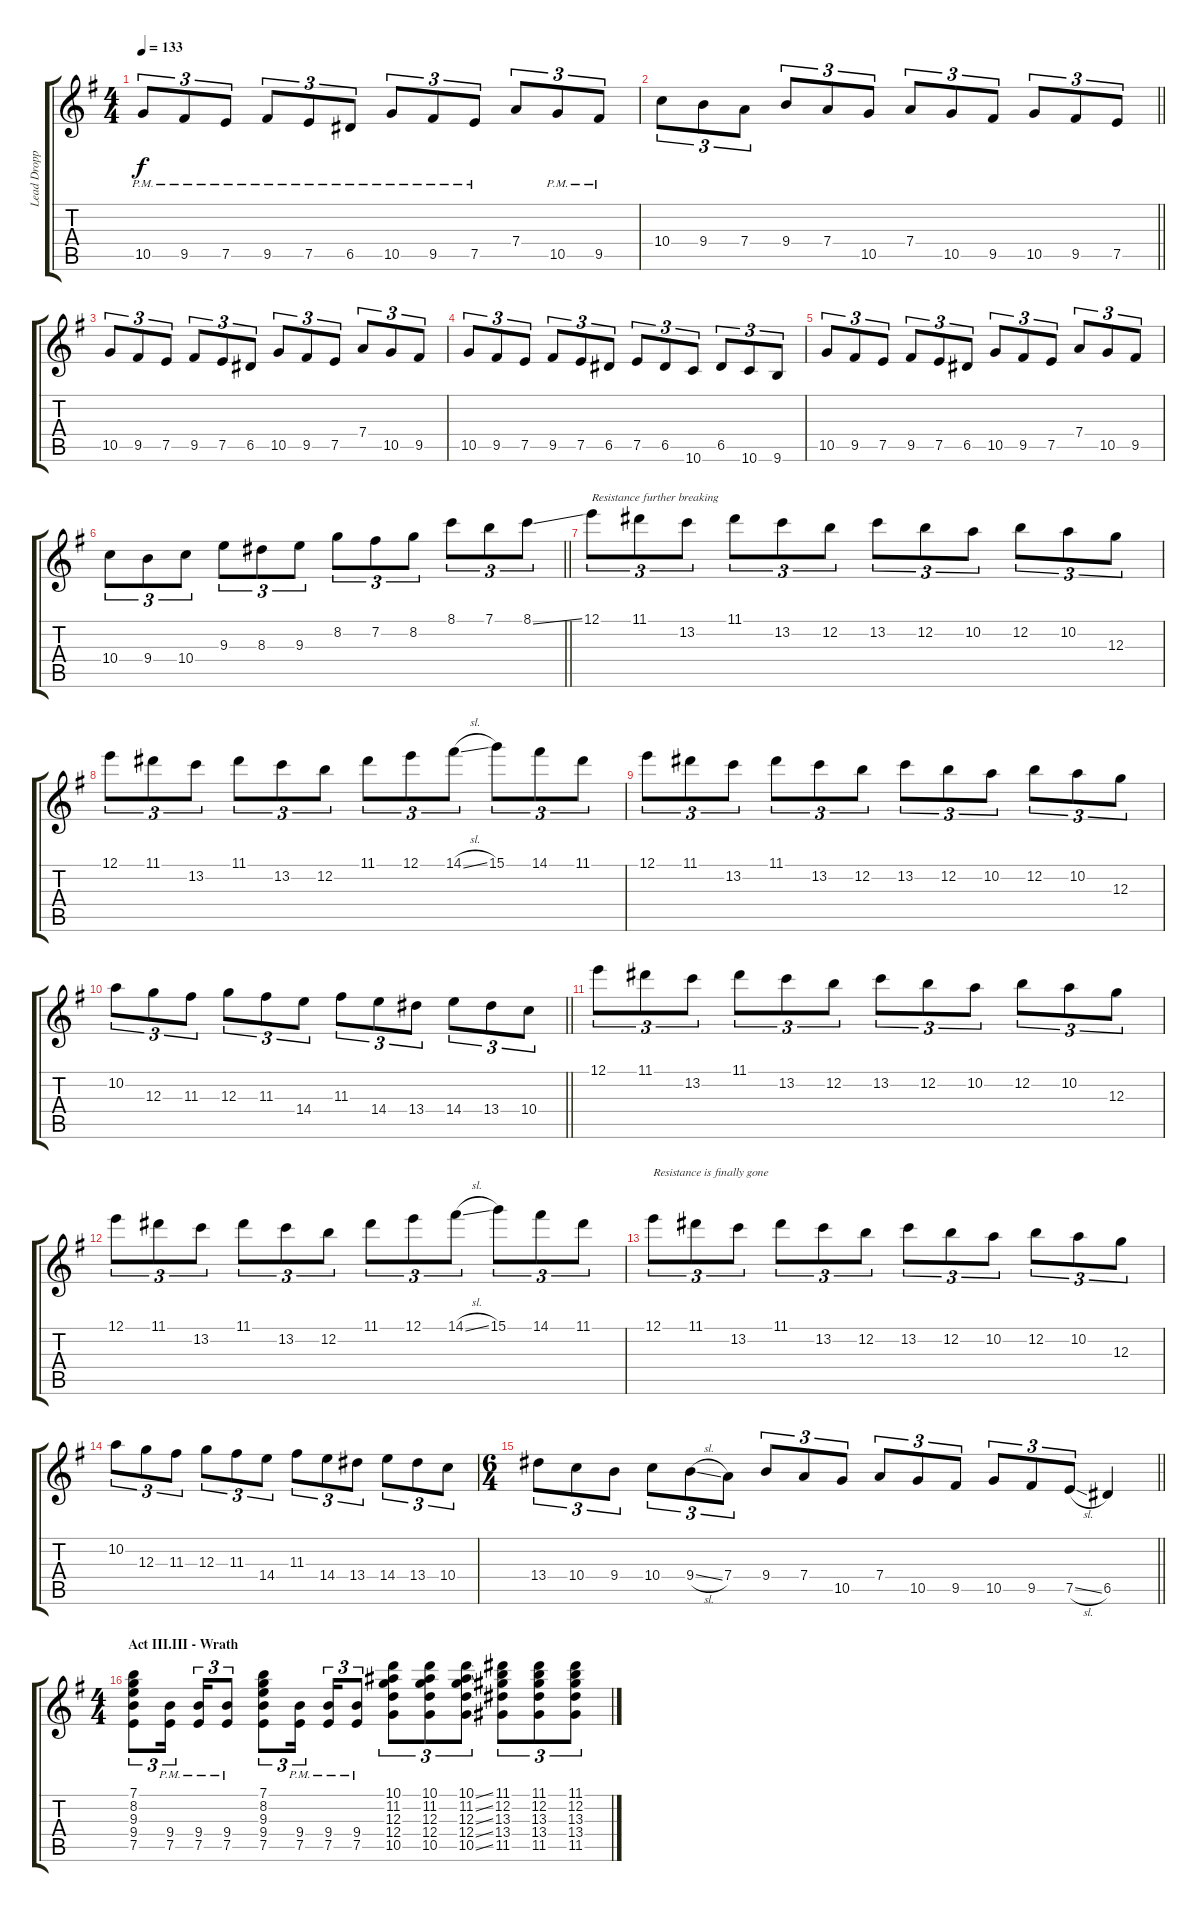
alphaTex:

\track ("Lead Dropped D " "Lead Dropp") {instrument distortionguitar}
\staff {score tabs}
\tuning (E4 B3 G3 D3 A2 D2) {hide}
\ts (4 4)
\tempo 133
\clef g2
\ks eminor
10.5{pm}.8{tu (3 2) dy f} 9.5{pm}.8{tu (3 2)} 7.5{pm}.8{tu (3 2)} 9.5{pm}.8{tu (3 2)} 7.5{pm}.8{tu (3 2)} 6.5{pm}.8{tu (3 2)} 10.5{pm}.8{tu (3 2)} 9.5{pm}.8{tu (3 2)} 7.5{pm}.8{tu (3 2)} 7.4.8{tu (3 2)} 10.5{pm}.8{tu (3 2)} 9.5{pm}.8{tu (3 2)} |
\barLineRight lightlight
10.4.8{tu (3 2)} 9.4.8{tu (3 2)} 7.4.8{tu (3 2)} 9.4.8{tu (3 2)} 7.4.8{tu (3 2)} 10.5.8{tu (3 2)} 7.4.8{tu (3 2)} 10.5.8{tu (3 2)} 9.5.8{tu (3 2)} 10.5.8{tu (3 2)} 9.5.8{tu (3 2)} 7.5.8{tu (3 2)} |
10.5.8{tu (3 2)} 9.5.8{tu (3 2)} 7.5.8{tu (3 2)} 9.5.8{tu (3 2)} 7.5.8{tu (3 2)} 6.5.8{tu (3 2)} 10.5.8{tu (3 2)} 9.5.8{tu (3 2)} 7.5.8{tu (3 2)} 7.4.8{tu (3 2)} 10.5.8{tu (3 2)} 9.5.8{tu (3 2)} |
10.5.8{tu (3 2)} 9.5.8{tu (3 2)} 7.5.8{tu (3 2)} 9.5.8{tu (3 2)} 7.5.8{tu (3 2)} 6.5.8{tu (3 2)} 7.5.8{tu (3 2)} 6.5.8{tu (3 2)} 10.6.8{tu (3 2)} 6.5.8{tu (3 2)} 10.6.8{tu (3 2)} 9.6.8{tu (3 2)} |
10.5.8{tu (3 2)} 9.5.8{tu (3 2)} 7.5.8{tu (3 2)} 9.5.8{tu (3 2)} 7.5.8{tu (3 2)} 6.5.8{tu (3 2)} 10.5.8{tu (3 2)} 9.5.8{tu (3 2)} 7.5.8{tu (3 2)} 7.4.8{tu (3 2)} 10.5.8{tu (3 2)} 9.5.8{tu (3 2)} |
\barLineRight lightlight
10.4.8{tu (3 2)} 9.4.8{tu (3 2)} 10.4.8{tu (3 2)} 9.3.8{tu (3 2)} 8.3.8{tu (3 2)} 9.3.8{tu (3 2)} 8.2.8{tu (3 2)} 7.2.8{tu (3 2)} 8.2.8{tu (3 2)} 8.1.8{tu (3 2)} 7.1.8{tu (3 2)} 8.1{ss}.8{tu (3 2)} |
\section ("" "")
12.1.8{tu (3 2) txt "Resistance further breaking"} 11.1.8{tu (3 2)} 13.2.8{tu (3 2)} 11.1.8{tu (3 2)} 13.2.8{tu (3 2)} 12.2.8{tu (3 2)} 13.2.8{tu (3 2)} 12.2.8{tu (3 2)} 10.2.8{tu (3 2)} 12.2.8{tu (3 2)} 10.2.8{tu (3 2)} 12.3.8{tu (3 2)} |
12.1.8{tu (3 2)} 11.1.8{tu (3 2)} 13.2.8{tu (3 2)} 11.1.8{tu (3 2)} 13.2.8{tu (3 2)} 12.2.8{tu (3 2)} 11.1.8{tu (3 2)} 12.1.8{tu (3 2)} 14.1{sl}.8{tu (3 2)} 15.1.8{tu (3 2)} 14.1.8{tu (3 2)} 11.1.8{tu (3 2)} |
12.1.8{tu (3 2)} 11.1.8{tu (3 2)} 13.2.8{tu (3 2)} 11.1.8{tu (3 2)} 13.2.8{tu (3 2)} 12.2.8{tu (3 2)} 13.2.8{tu (3 2)} 12.2.8{tu (3 2)} 10.2.8{tu (3 2)} 12.2.8{tu (3 2)} 10.2.8{tu (3 2)} 12.3.8{tu (3 2)} |
\barLineRight lightlight
10.2.8{tu (3 2)} 12.3.8{tu (3 2)} 11.3.8{tu (3 2)} 12.3.8{tu (3 2)} 11.3.8{tu (3 2)} 14.4.8{tu (3 2)} 11.3.8{tu (3 2)} 14.4.8{tu (3 2)} 13.4.8{tu (3 2)} 14.4.8{tu (3 2)} 13.4.8{tu (3 2)} 10.4.8{tu (3 2)} |
12.1.8{tu (3 2)} 11.1.8{tu (3 2)} 13.2.8{tu (3 2)} 11.1.8{tu (3 2)} 13.2.8{tu (3 2)} 12.2.8{tu (3 2)} 13.2.8{tu (3 2)} 12.2.8{tu (3 2)} 10.2.8{tu (3 2)} 12.2.8{tu (3 2)} 10.2.8{tu (3 2)} 12.3.8{tu (3 2)} |
12.1.8{tu (3 2)} 11.1.8{tu (3 2)} 13.2.8{tu (3 2)} 11.1.8{tu (3 2)} 13.2.8{tu (3 2)} 12.2.8{tu (3 2)} 11.1.8{tu (3 2)} 12.1.8{tu (3 2)} 14.1{sl}.8{tu (3 2)} 15.1.8{tu (3 2)} 14.1.8{tu (3 2)} 11.1.8{tu (3 2)} |
12.1.8{tu (3 2) txt "Resistance is finally gone"} 11.1.8{tu (3 2)} 13.2.8{tu (3 2)} 11.1.8{tu (3 2)} 13.2.8{tu (3 2)} 12.2.8{tu (3 2)} 13.2.8{tu (3 2)} 12.2.8{tu (3 2)} 10.2.8{tu (3 2)} 12.2.8{tu (3 2)} 10.2.8{tu (3 2)} 12.3.8{tu (3 2)} |
10.2.8{tu (3 2)} 12.3.8{tu (3 2)} 11.3.8{tu (3 2)} 12.3.8{tu (3 2)} 11.3.8{tu (3 2)} 14.4.8{tu (3 2)} 11.3.8{tu (3 2)} 14.4.8{tu (3 2)} 13.4.8{tu (3 2)} 14.4.8{tu (3 2)} 13.4.8{tu (3 2)} 10.4.8{tu (3 2)} |
\ts (6 4)
\barLineRight lightlight
13.4.8{tu (3 2)} 10.4.8{tu (3 2)} 9.4.8{tu (3 2)} 10.4.8{tu (3 2)} 9.4{sl}.8{tu (3 2)} 7.4.8{tu (3 2)} 9.4.8{tu (3 2)} 7.4.8{tu (3 2)} 10.5.8{tu (3 2)} 7.4.8{tu (3 2)} 10.5.8{tu (3 2)} 9.5.8{tu (3 2)} 10.5.8{tu (3 2)} 9.5.8{tu (3 2)} 7.5{sl}.8{tu (3 2)} 6.5.4 |
\ts (4 4)
\section ("" "Act III.III - Wrath")
(7.1 8.2 9.3 9.4 7.5).8{tu (3 2) volume 15 balance 0} (9.4{pm} 7.5{pm}).16{tu (3 2) beam splitsecondary} (9.4{pm} 7.5{pm}).16{tu (3 2)} (9.4{pm} 7.5{pm}).8{tu (3 2)} (7.1 8.2 9.3 9.4 7.5).8{tu (3 2)} (9.4{pm} 7.5{pm}).16{tu (3 2) beam splitsecondary} (9.4{pm} 7.5{pm}).16{tu (3 2)} (9.4{pm} 7.5{pm}).8{tu (3 2)} (10.1 11.2 12.3 12.4 10.5).8{tu (3 2)} (10.1 11.2 12.3 12.4 10.5).8{tu (3 2)} (10.1{ss} 11.2{ss} 12.3{ss} 12.4{ss} 10.5{ss}).8{tu (3 2)} (11.1 12.2 13.3 13.4 11.5).8{tu (3 2)} (11.1 12.2 13.3 13.4 11.5).8{tu (3 2)} (11.1 12.2 13.3 13.4 11.5).8{tu (3 2)}
